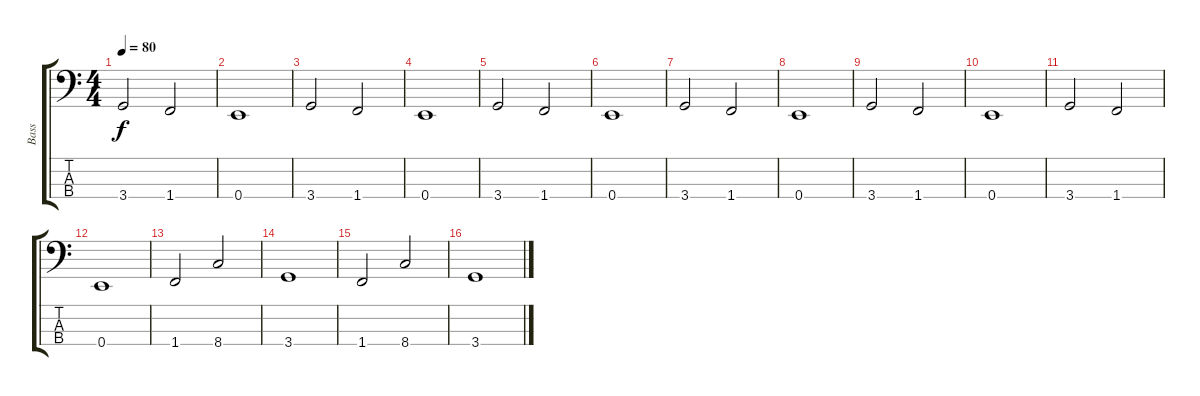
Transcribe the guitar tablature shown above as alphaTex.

\track ("Bass" "Bass") {instrument electricbassfinger}
\staff {score tabs}
\tuning (G2 D2 A1 E1) {hide}
\ts (4 4)
\tempo 80
\clef f4
\ks c
3.4.2{dy f instrument electricbassfinger} 1.4.2 |
0.4.1 |
3.4.2 1.4.2 |
0.4.1 |
3.4.2 1.4.2 |
0.4.1 |
3.4.2 1.4.2 |
0.4.1 |
3.4.2 1.4.2 |
0.4.1 |
3.4.2 1.4.2 |
0.4.1 |
1.4.2 8.4.2 |
3.4.1 |
1.4.2 8.4.2 |
3.4.1
